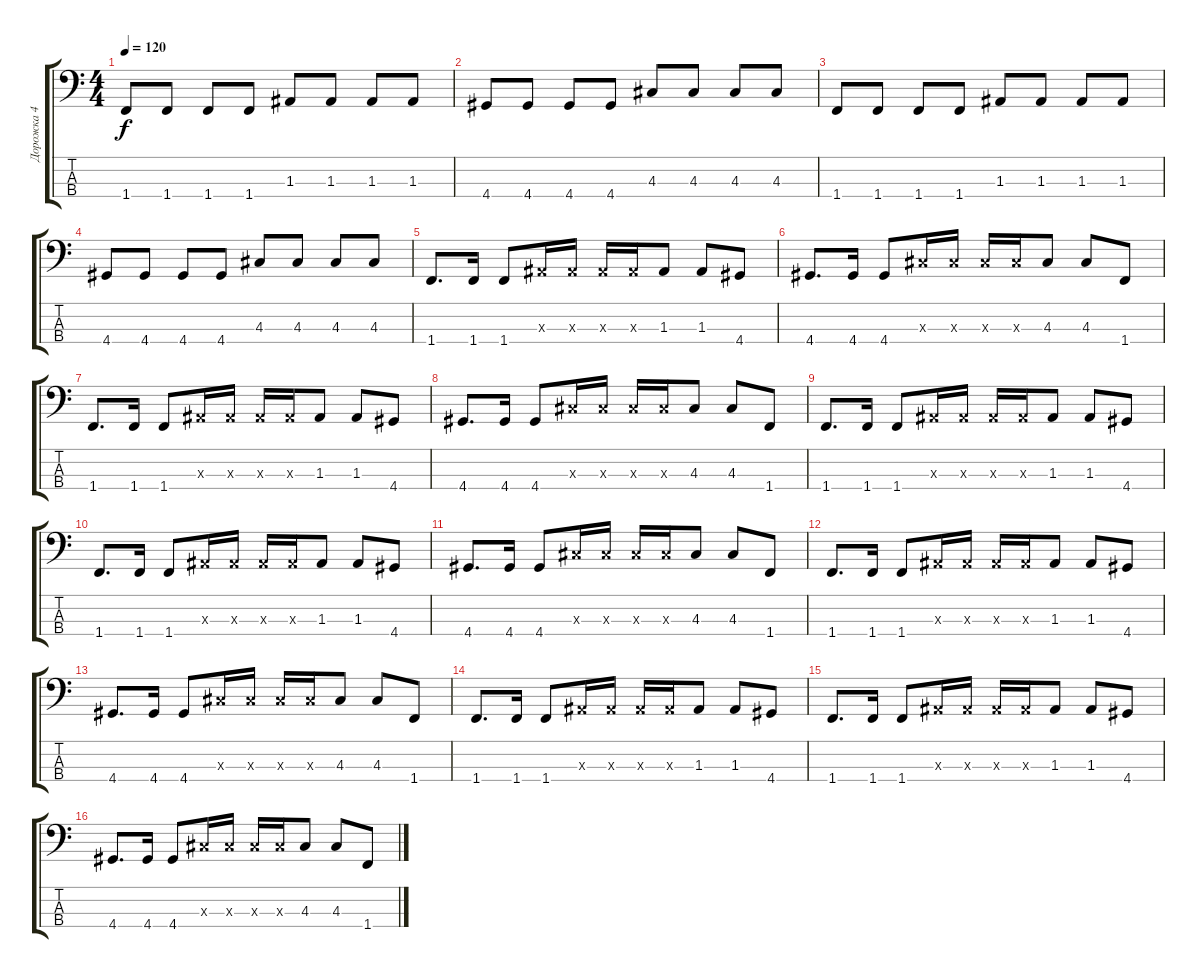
\track ("Дорожка 4" "Дорожка 4") {instrument electricbasspick}
\staff {score tabs}
\tuning (G2 D2 A1 E1) {hide}
\ts (4 4)
\tempo 120
\clef f4
\ks c
1.4.8{dy f} 1.4.8 1.4.8 1.4.8 1.3.8 1.3.8 1.3.8 1.3.8 |
4.4.8 4.4.8 4.4.8 4.4.8 4.3.8 4.3.8 4.3.8 4.3.8 |
1.4.8 1.4.8 1.4.8 1.4.8 1.3.8 1.3.8 1.3.8 1.3.8 |
4.4.8 4.4.8 4.4.8 4.4.8 4.3.8 4.3.8 4.3.8 4.3.8 |
1.4.8{d} 1.4.16 1.4.8 1.3{x}.16 1.3{x}.16 1.3{x}.16 1.3{x}.16 1.3.8 1.3.8 4.4.8 |
4.4.8{d} 4.4.16 4.4.8 4.3{x}.16 4.3{x}.16 4.3{x}.16 4.3{x}.16 4.3.8 4.3.8 1.4.8 |
1.4.8{d} 1.4.16 1.4.8 1.3{x}.16 1.3{x}.16 1.3{x}.16 1.3{x}.16 1.3.8 1.3.8 4.4.8 |
4.4.8{d} 4.4.16 4.4.8 4.3{x}.16 4.3{x}.16 4.3{x}.16 4.3{x}.16 4.3.8 4.3.8 1.4.8 |
1.4.8{d} 1.4.16 1.4.8 1.3{x}.16 1.3{x}.16 1.3{x}.16 1.3{x}.16 1.3.8 1.3.8 4.4.8 |
1.4.8{d} 1.4.16 1.4.8 1.3{x}.16 1.3{x}.16 1.3{x}.16 1.3{x}.16 1.3.8 1.3.8 4.4.8 |
4.4.8{d} 4.4.16 4.4.8 4.3{x}.16 4.3{x}.16 4.3{x}.16 4.3{x}.16 4.3.8 4.3.8 1.4.8 |
1.4.8{d} 1.4.16 1.4.8 1.3{x}.16 1.3{x}.16 1.3{x}.16 1.3{x}.16 1.3.8 1.3.8 4.4.8 |
4.4.8{d} 4.4.16 4.4.8 4.3{x}.16 4.3{x}.16 4.3{x}.16 4.3{x}.16 4.3.8 4.3.8 1.4.8 |
1.4.8{d} 1.4.16 1.4.8 1.3{x}.16 1.3{x}.16 1.3{x}.16 1.3{x}.16 1.3.8 1.3.8 4.4.8 |
1.4.8{d} 1.4.16 1.4.8 1.3{x}.16 1.3{x}.16 1.3{x}.16 1.3{x}.16 1.3.8 1.3.8 4.4.8 |
4.4.8{d} 4.4.16 4.4.8 4.3{x}.16 4.3{x}.16 4.3{x}.16 4.3{x}.16 4.3.8 4.3.8 1.4.8
